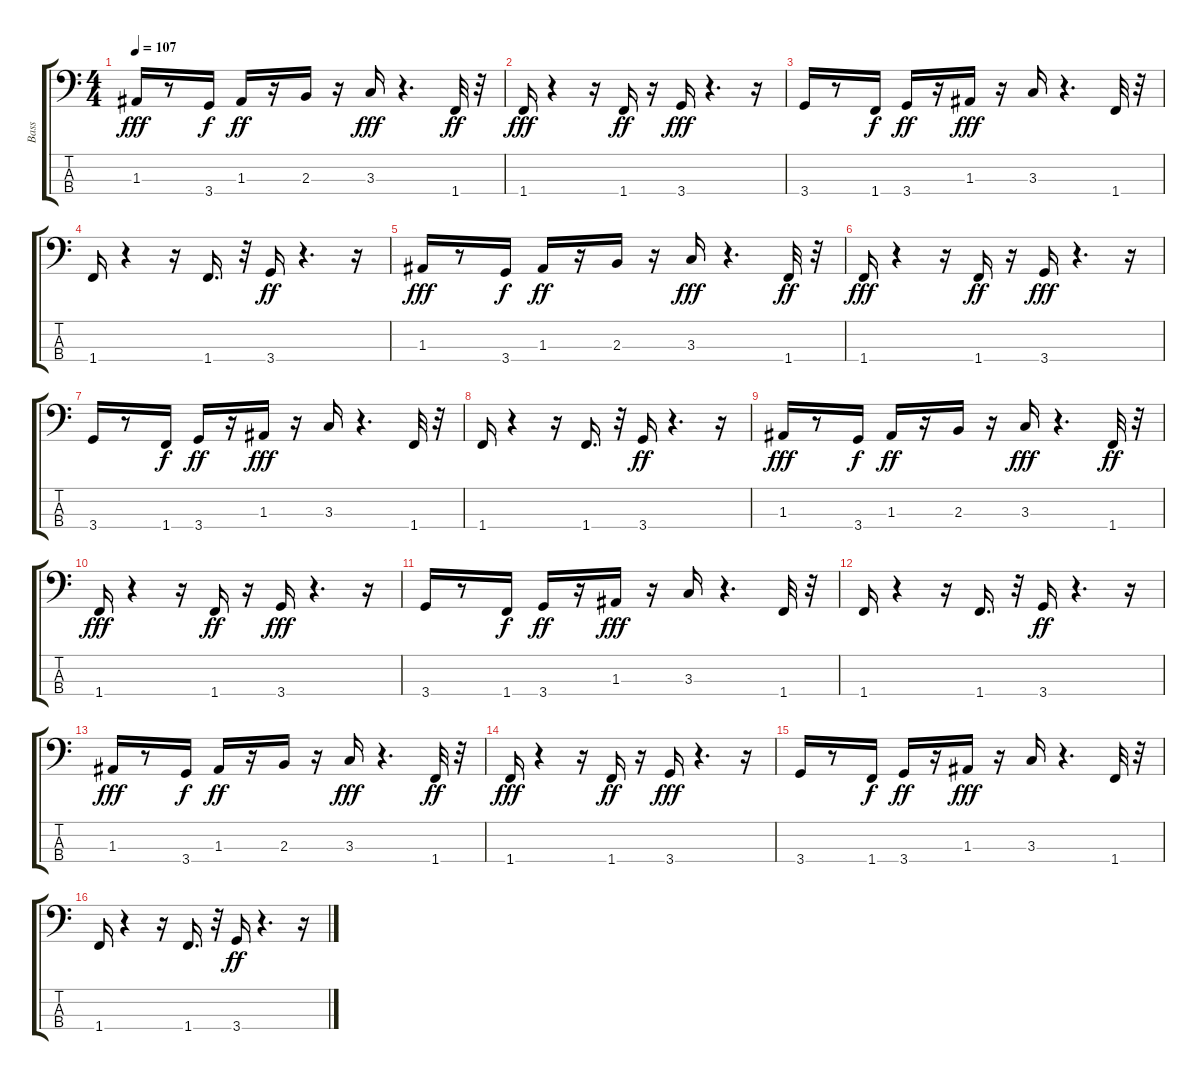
\track ("Bass" "Bass") {instrument fretlessbass}
\staff {score tabs}
\tuning (G2 D2 A1 E1) {hide}
\ts (4 4)
\tempo 107
\clef f4
\ks c
1.3.16{dy fff} r.8 3.4.16{dy f} 1.3.16{dy ff} r.16 2.3.16 r.16 3.3.16{dy fff} r.4{d} 1.4.32{dy ff} r.32 |
1.4.16{dy fff} r.4 r.16 1.4.16{dy ff} r.16 3.4.16{dy fff} r.4{d} r.16 |
3.4.16 r.8 1.4.16{dy f} 3.4.16{dy ff} r.16 1.3.16{dy fff} r.16 3.3.16 r.4{d} 1.4.32 r.32 |
1.4.16 r.4 r.16 1.4.16{d} r.32 3.4.16{dy ff} r.4{d} r.16 |
1.3.16{dy fff} r.8 3.4.16{dy f} 1.3.16{dy ff} r.16 2.3.16 r.16 3.3.16{dy fff} r.4{d} 1.4.32{dy ff} r.32 |
1.4.16{dy fff} r.4 r.16 1.4.16{dy ff} r.16 3.4.16{dy fff} r.4{d} r.16 |
3.4.16 r.8 1.4.16{dy f} 3.4.16{dy ff} r.16 1.3.16{dy fff} r.16 3.3.16 r.4{d} 1.4.32 r.32 |
1.4.16 r.4 r.16 1.4.16{d} r.32 3.4.16{dy ff} r.4{d} r.16 |
1.3.16{dy fff} r.8 3.4.16{dy f} 1.3.16{dy ff} r.16 2.3.16 r.16 3.3.16{dy fff} r.4{d} 1.4.32{dy ff} r.32 |
1.4.16{dy fff} r.4 r.16 1.4.16{dy ff} r.16 3.4.16{dy fff} r.4{d} r.16 |
3.4.16 r.8 1.4.16{dy f} 3.4.16{dy ff} r.16 1.3.16{dy fff} r.16 3.3.16 r.4{d} 1.4.32 r.32 |
1.4.16 r.4 r.16 1.4.16{d} r.32 3.4.16{dy ff} r.4{d} r.16 |
1.3.16{dy fff} r.8 3.4.16{dy f} 1.3.16{dy ff} r.16 2.3.16 r.16 3.3.16{dy fff} r.4{d} 1.4.32{dy ff} r.32 |
1.4.16{dy fff} r.4 r.16 1.4.16{dy ff} r.16 3.4.16{dy fff} r.4{d} r.16 |
3.4.16 r.8 1.4.16{dy f} 3.4.16{dy ff} r.16 1.3.16{dy fff} r.16 3.3.16 r.4{d} 1.4.32 r.32 |
1.4.16 r.4 r.16 1.4.16{d} r.32 3.4.16{dy ff} r.4{d} r.16
